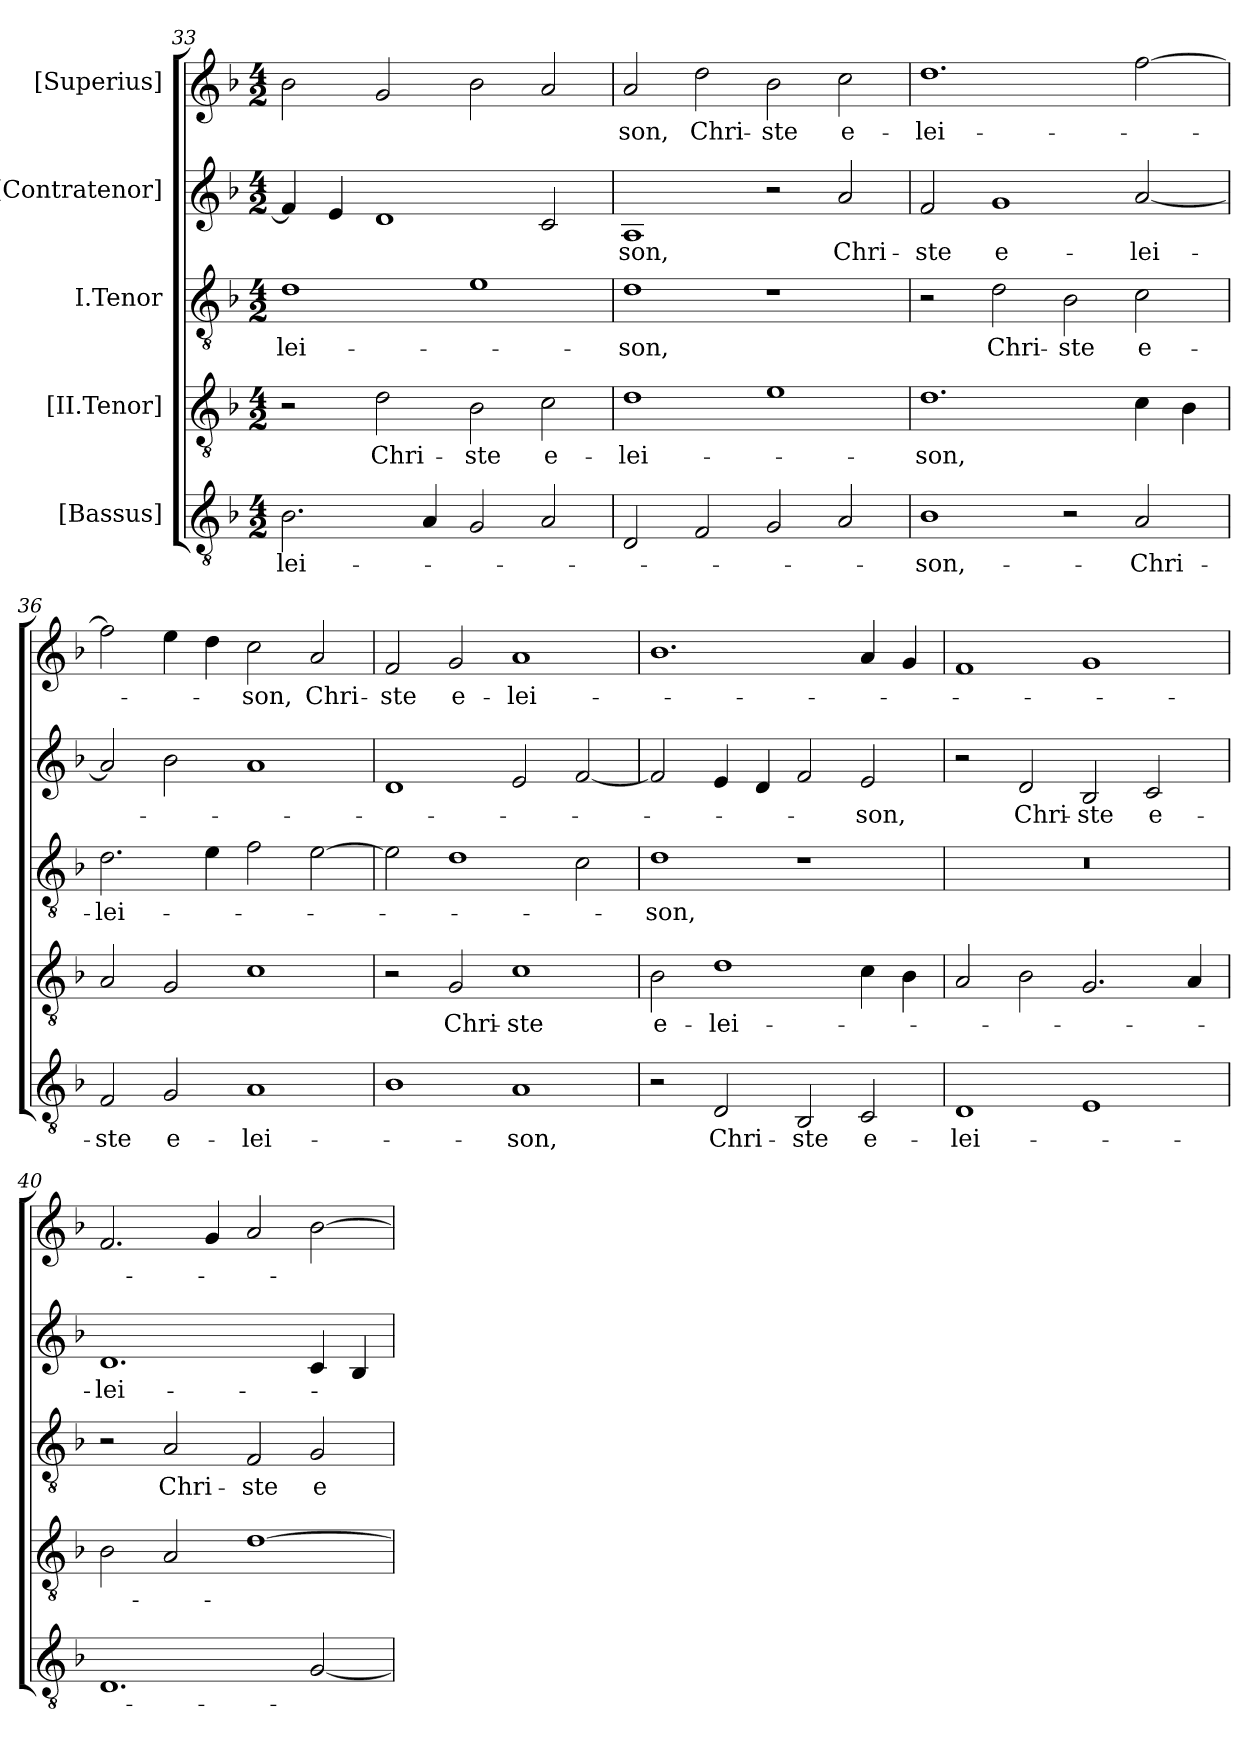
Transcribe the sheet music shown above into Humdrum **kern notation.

**kern	**text	**kern	**text	**kern	**text	**kern	**text	**kern	**text
*part5	*part5	*part4	*part4	*part3	*part3	*part2	*part2	*part1	*part1
*staff5	*staff5	*staff4	*staff4	*staff3	*staff3	*staff2	*staff2	*staff1	*staff1
*I"[Bassus]	*	*I"[II.Tenor]	*	*I"I.Tenor	*	*I"[Contratenor]	*	*I"[Superius]	*
*clefGv2	*	*clefGv2	*	*clefGv2	*	*clefG2	*	*clefG2	*
*k[b-]	*	*k[b-]	*	*k[b-]	*	*k[b-]	*	*k[b-]	*
*M4/2	*	*M4/2	*	*M4/2	*	*M4/2	*	*M4/2	*
=33	=33	=33	=33	=33	=33	=33	=33	=33	=33
2.B-\	-lei-	2r	.	1d\	-lei-	4f/]	.	2b-\	.
.	.	.	.	.	.	4e/	.	.	.
.	.	2d\	Chri-	.	.	1d/	.	2g/	.
4A/	.	.	.	.	.	.	.	.	.
2G/	.	2B-\	-ste	1e\	.	.	.	2b-\	.
2A/	.	2c\	e-	.	.	2c/	.	2a/	.
=34	=34	=34	=34	=34	=34	=34	=34	=34	=34
2D/	.	1d\	-lei-	1d\	-son,	1A/	-son,	2a/	-son,
2F/	.	.	.	.	.	.	.	2dd\	Chri-
2G/	.	1e\	.	1r	.	2r	.	2b-\	-ste
2A/	.	.	.	.	.	2a/	Chri-	2cc\	e-
=35	=35	=35	=35	=35	=35	=35	=35	=35	=35
1B-\	son,-	1.d\	-son,	2r	.	2f/	-ste	1.dd\	-lei-
.	.	.	.	2d\	Chri-	1g/	e-	.	.
2r	.	.	.	2B-\	-ste	.	.	.	.
2A/	Chri-	4c\	.	2c\	e-	[2a/	-lei-	[2ff\	.
.	.	4B-\	.	.	.	.	.	.	.
=36	=36	=36	=36	=36	=36	=36	=36	=36	=36
2F/	-ste	2A/	.	2.d\	-lei-	2a/]	.	2ff\]	.
2G/	e-	2G/	.	.	.	2b-\	.	4ee\	.
.	.	.	.	4e\	.	.	.	4dd\	.
1A/	-lei-	1c\	.	2f\	.	1a/	.	2cc\	-son,
.	.	.	.	[2e\	.	.	.	2a/	Chri-
=37	=37	=37	=37	=37	=37	=37	=37	=37	=37
1B-\	.	2r	.	2e\]	.	1d/	.	2f/	-ste
.	.	2G/	Chri-	1d\	.	.	.	2g/	e-
1A/	-son,	1c\	-ste	.	.	2e/	.	1a/	-lei-
.	.	.	.	2c\	.	[2f/	.	.	.
=38	=38	=38	=38	=38	=38	=38	=38	=38	=38
2r	.	2B-\	e-	1d\	-son,	2f/]	.	1.b-\	.
2D/	Chri-	1d\	-lei-	.	.	4e/	.	.	.
.	.	.	.	.	.	4d/	.	.	.
2BB-/	-ste	.	.	1r	.	2f/	.	.	.
2C/	e-	4c\	.	.	.	2e/	-son,	4a/	.
.	.	4B-\	.	.	.	.	.	4g/	.
=39	=39	=39	=39	=39	=39	=39	=39	=39	=39
1D/	-lei-	2A/	.	0r	.	2r	.	1f/	.
.	.	2B-\	.	.	.	2d/	Chri-	.	.
1E/	.	2.G/	.	.	.	2B-/	-ste	1g/	.
.	.	.	.	.	.	2c/	e-	.	.
.	.	4A/	.	.	.	.	.	.	.
=40	=40	=40	=40	=40	=40	=40	=40	=40	=40
1.D/	.	2B-\	.	2r	.	1.d/	-lei-	2.f/	.
.	.	2A/	.	2A/	Chri-	.	.	.	.
.	.	.	.	.	.	.	.	4g/	.
.	.	[1d\	.	2F/	-ste	.	.	2a/	.
[2G/	.	.	.	2G/	e-	4c/	.	[2b-\	.
.	.	.	.	.	.	4B-/	.	.	.
=	=	=	=	=	=	=	=	=	=
*-	*-	*-	*-	*-	*-	*-	*-	*-	*-
